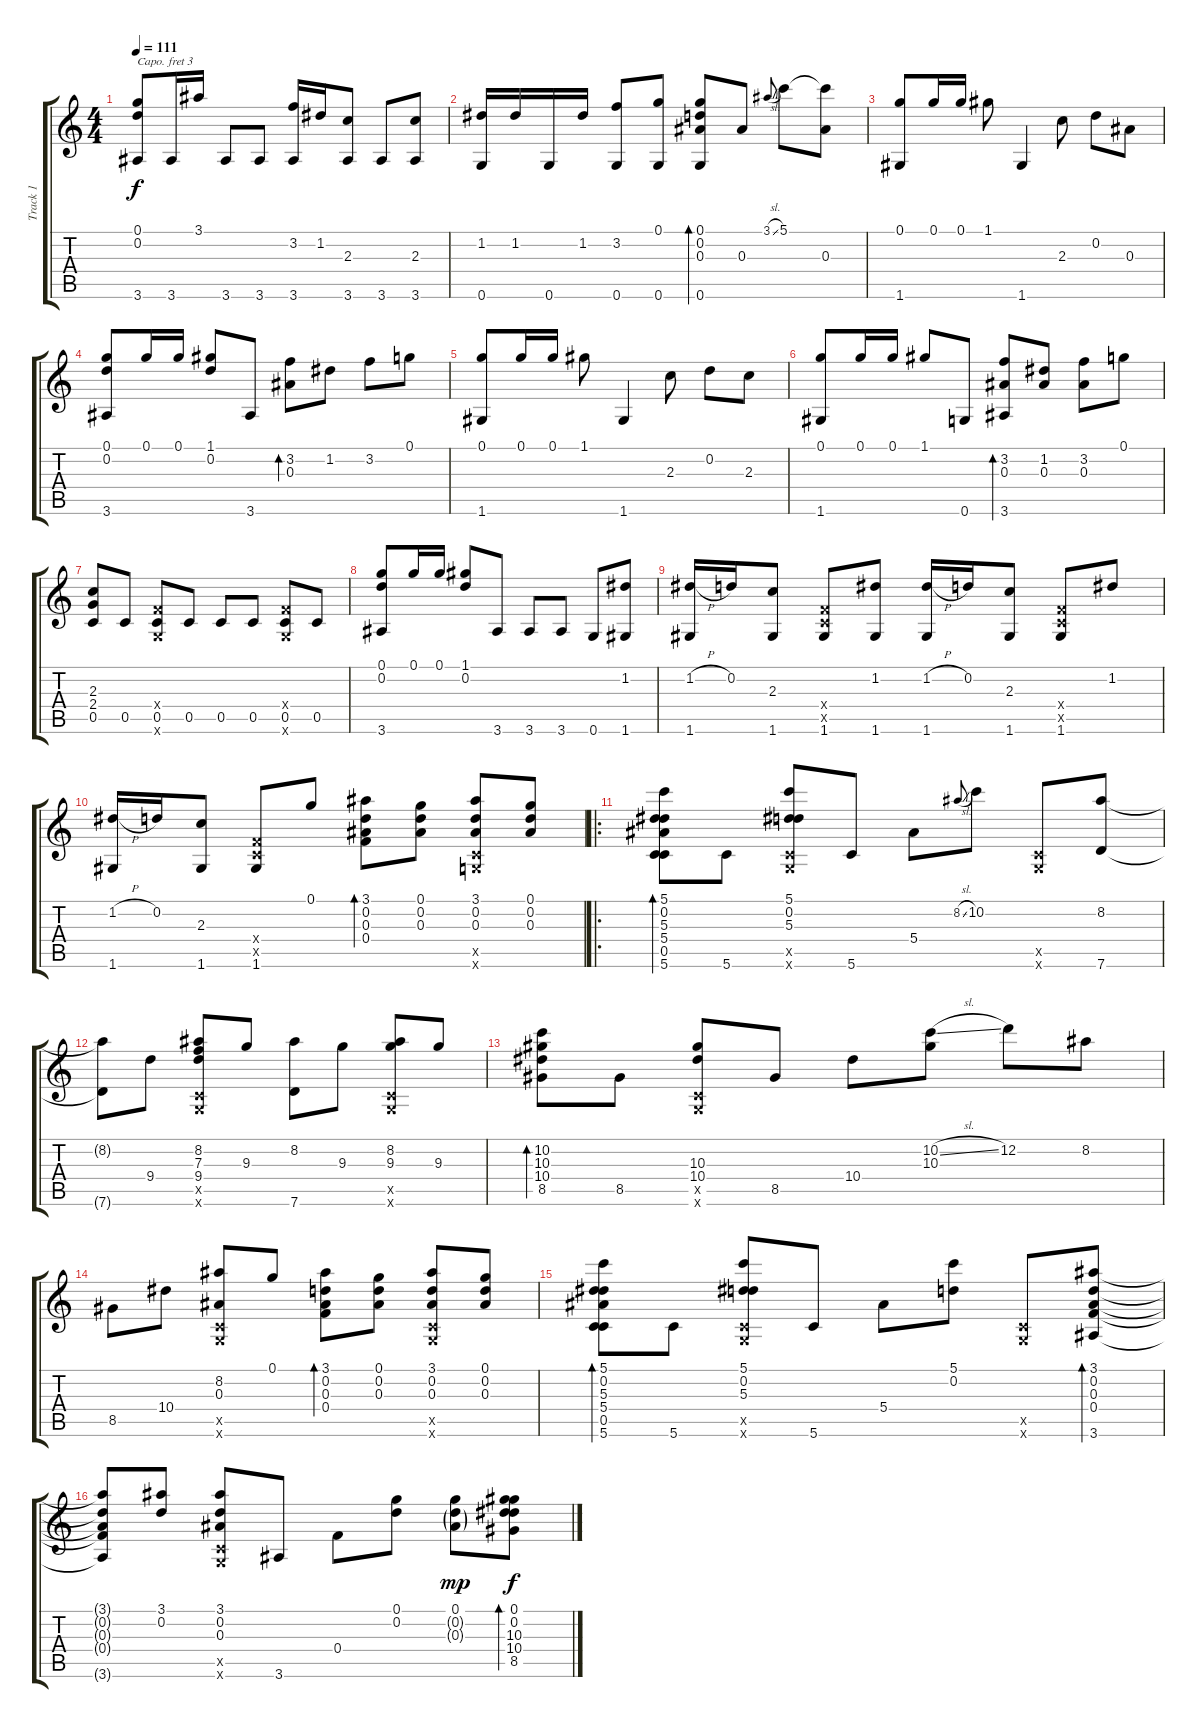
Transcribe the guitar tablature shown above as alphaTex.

\track ("Track 1" "Track 1") {instrument acousticguitarsteel}
\staff {score tabs}
\capo 3
\tuning (E4 B3 G3 D3 A2 E2) {hide}
\ts (4 4)
\tempo 111
\clef g2
\ks c
(0.1 0.2 3.6).8{dy f} 3.6.16 3.1.16 3.6.8 3.6.8 (3.2 3.6).16 1.2.16 (2.3 3.6).8 3.6.8 (2.3 3.6).8 |
(1.2 0.6).16 1.2.16 0.6.16 1.2.16 (3.2 0.6).8 (0.1 0.6).8 (0.1 0.2 0.3 0.6).8{bd 120} 0.3.8 3.1{sl}.8{gr onbeat} 5.1.8 (5.1{t} 0.3).8 |
(0.1 1.6).8 0.1.16 0.1.16 1.1.8 1.6.4 2.3.8 0.2.8 0.3.8 |
(0.1 0.2 3.6).8 0.1.16 0.1.16 (1.1 0.2).8 3.6.8 (3.2 0.3).8{bd 120} 1.2.8 3.2.8 0.1.8 |
(0.1 1.6).8 0.1.16 0.1.16 1.1.8 1.6.4 2.3.8 0.2.8 2.3.8 |
(0.1 1.6).8 0.1.16 0.1.16 1.1.8 0.6.8 (3.2 0.3 3.6).8{bd 120} (1.2 0.3).8 (3.2 0.3).8 0.1.8 |
(2.3 2.4 0.5).8 0.5.8 (0.4{x} 0.5 0.6{x}).8 0.5.8 0.5.8 0.5.8 (0.4{x} 0.5 0.6{x}).8 0.5.8 |
(0.1 0.2 3.6).8 0.1.16 0.1.16 (1.1 0.2).8 3.6.8 3.6.8 3.6.8 0.6.8 (1.2 1.6).8 |
(1.2{h} 1.6).16 0.2.16 (2.3 1.6).8 (0.4{x} 0.5{x} 1.6).8 (1.2 1.6).8 (1.2{h} 1.6).16 0.2.16 (2.3 1.6).8 (0.4{x} 0.5{x} 1.6).8 1.2.8 |
(1.2{h} 1.6).16 0.2.16 (2.3 1.6).8 (0.4{x} 0.5{x} 1.6).8 0.1.8 (3.1 0.2 0.3 0.4).8{bd 120} (0.1 0.2 0.3).8 (3.1 0.2 0.3 0.5{x} 0.6{x}).8 (0.1 0.2 0.3).8 |
\ro
(5.1 0.2 5.3 5.4 0.5 5.6).8{bd 120} 5.6.8 (5.1 0.2 5.3 0.5{x} 0.6{x}).8 5.6.8 5.4.8 8.2{sl}.8{gr onbeat} 10.2.8 (0.5{x} 0.6{x}).8 (8.2 7.6).8 |
(8.2{t} 7.6{t}).8 9.4.8 (8.2 7.3 9.4 0.5{x} 0.6{x}).8 9.3.8 (8.2 7.6).8 9.3.8 (8.2 9.3 0.5{x} 0.6{x}).8 9.3.8 |
(10.2 10.3 10.4 8.5).8{bd 120} 8.5.8 (10.3 10.4 0.5{x} 0.6{x}).8 8.5.8 10.4.8 (10.2{sl} 10.3).8 12.2.8 8.2.8 |
8.5.8 10.4.8 (8.2 0.3 0.5{x} 0.6{x}).8 0.1.8 (3.1 0.2 0.3 0.4).8{bd 60} (0.1 0.2 0.3).8 (3.1 0.2 0.3 0.5{x} 0.6{x}).8 (0.1 0.2 0.3).8 |
(5.1 0.2 5.3 5.4 0.5 5.6).8{bd 120} 5.6.8 (5.1 0.2 5.3 0.5{x} 0.6{x}).8 5.6.8 5.4.8 (5.1 0.2).8 (0.5{x} 0.6{x}).8 (3.1 0.2 0.3 0.4 3.6).8{bd 120} |
(3.1{t} 0.2{t} 0.3{t} 0.4{t} 3.6{t}).8 (3.1 0.2).8 (3.1 0.2 0.3 0.5{x} 0.6{x}).8 3.6.8 0.4.8 (0.1 0.2).8 (0.1 0.2{g} 0.3{g}).8{dy mp} (0.1 0.2 10.3 10.4 8.5).8{bd 60 dy f}
